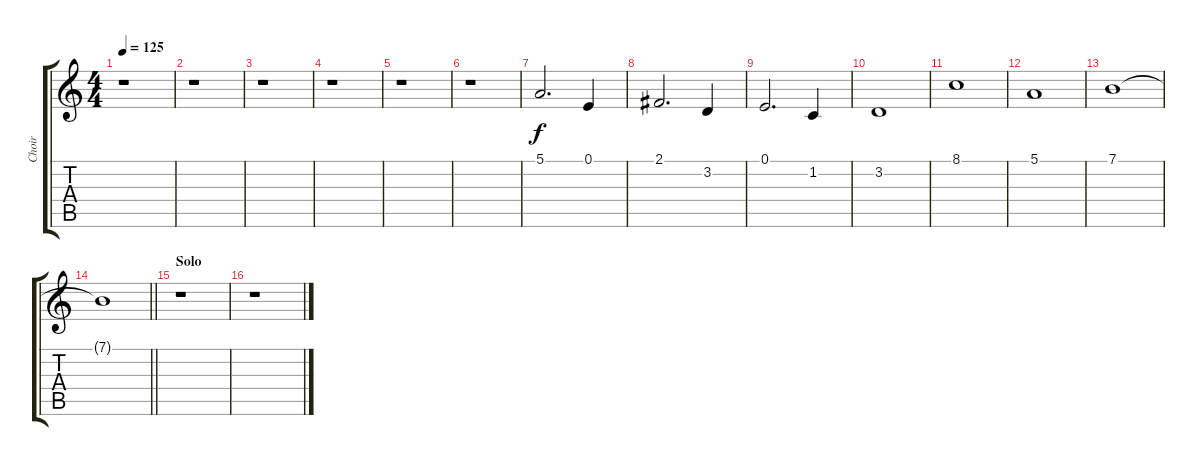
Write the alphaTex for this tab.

\track ("Choir" "Choir") {instrument choiraahs}
\staff {score tabs}
\tuning (E4 B3 G3 D3 A2 E2) {hide}
\ts (4 4)
\tempo 125
\clef g2
\ks c
r.1{dy f} |
r.1 |
r.1 |
r.1 |
r.1 |
r.1 |
5.1.2{d} 0.1.4 |
2.1.2{d} 3.2.4 |
0.1.2{d} 1.2.4 |
3.2.1 |
8.1.1 |
5.1.1 |
7.1.1 |
\barLineRight lightlight
7.1{t}.1 |
\section ("" "Solo")
r.1 |
r.1
